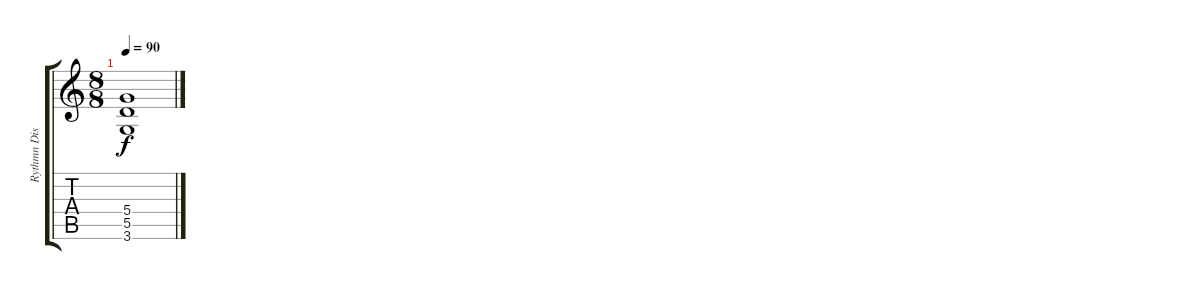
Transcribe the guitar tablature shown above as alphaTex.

\track ("Rythmn Distortion" "Rythmn Dis") {instrument distortionguitar}
\staff {score tabs}
\tuning (E4 B3 G3 D3 A2 E2) {hide}
\ts (8 8)
\tempo 90
\clef g2
\ks c
(5.4 5.5 3.6).1{dy f}
